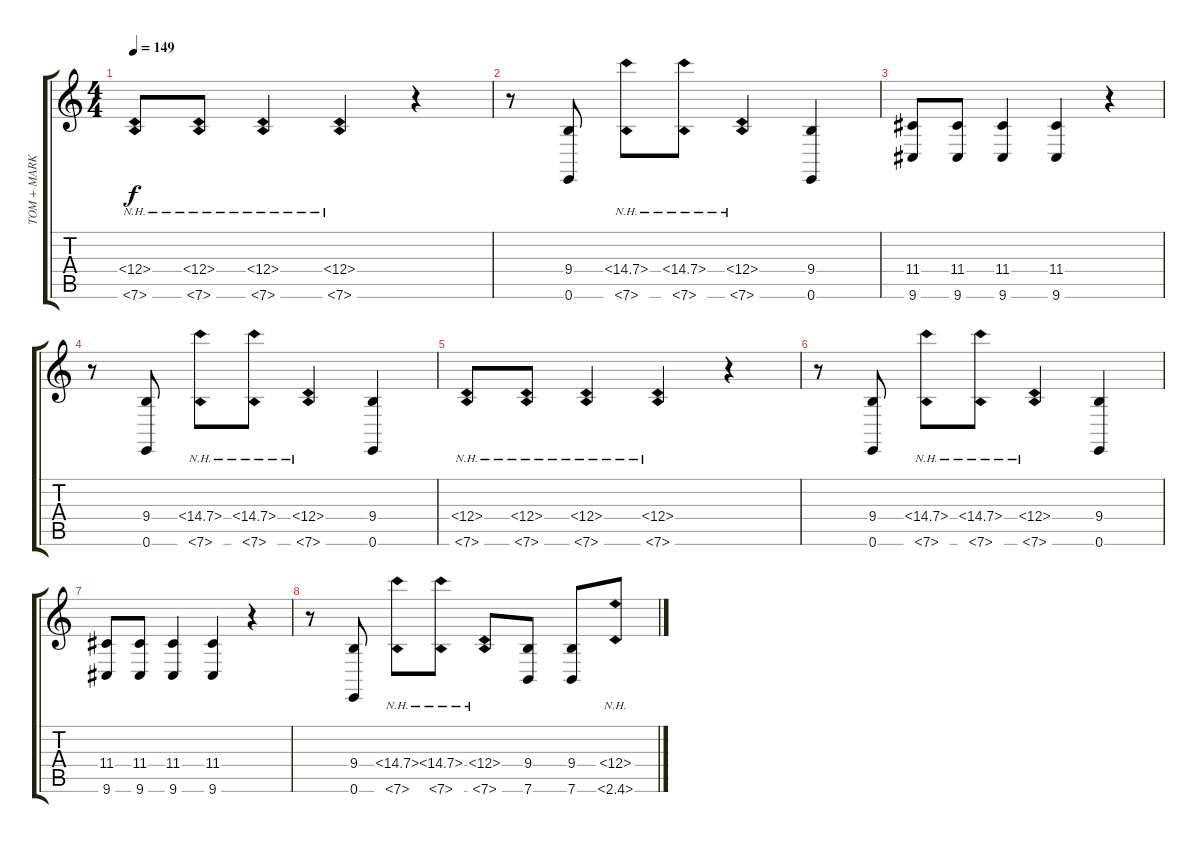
\track ("TOM + MARK VOICES" "TOM + MARK") {instrument tenorsax}
\staff {score tabs}
\tuning (E4 B3 G3 D3 A2 E2) {hide}
\ts (4 4)
\tempo 149
\clef g2
\ks c
(13.4{nh} 7.6{nh}).8{dy f} (13.4{nh} 7.6{nh}).8 (13.4{nh} 7.6{nh}).4 (13.4{nh} 7.6{nh}).4 r.4 |
r.8 (9.4 0.6).8 (14.4{nh} 7.6{nh}).8 (14.4{nh} 7.6{nh}).8 (13.4{nh} 7.6{nh}).4 (9.4 0.6).4 |
(11.4 9.6).8 (11.4 9.6).8 (11.4 9.6).4 (11.4 9.6).4 r.4 |
r.8 (9.4 0.6).8 (14.4{nh} 7.6{nh}).8 (14.4{nh} 7.6{nh}).8 (13.4{nh} 7.6{nh}).4 (9.4 0.6).4 |
(13.4{nh} 7.6{nh}).8 (13.4{nh} 7.6{nh}).8 (13.4{nh} 7.6{nh}).4 (13.4{nh} 7.6{nh}).4 r.4 |
r.8 (9.4 0.6).8 (14.4{nh} 7.6{nh}).8 (14.4{nh} 7.6{nh}).8 (13.4{nh} 7.6{nh}).4 (9.4 0.6).4 |
(11.4 9.6).8 (11.4 9.6).8 (11.4 9.6).4 (11.4 9.6).4 r.4 |
r.8 (9.4 0.6).8 (14.4{nh} 7.6{nh}).8 (14.4{nh} 7.6{nh}).8 (13.4{nh} 7.6{nh}).8 (9.4 7.6).8 (9.4 7.6).8 (11.4{nh} 2.6{nh}).8
